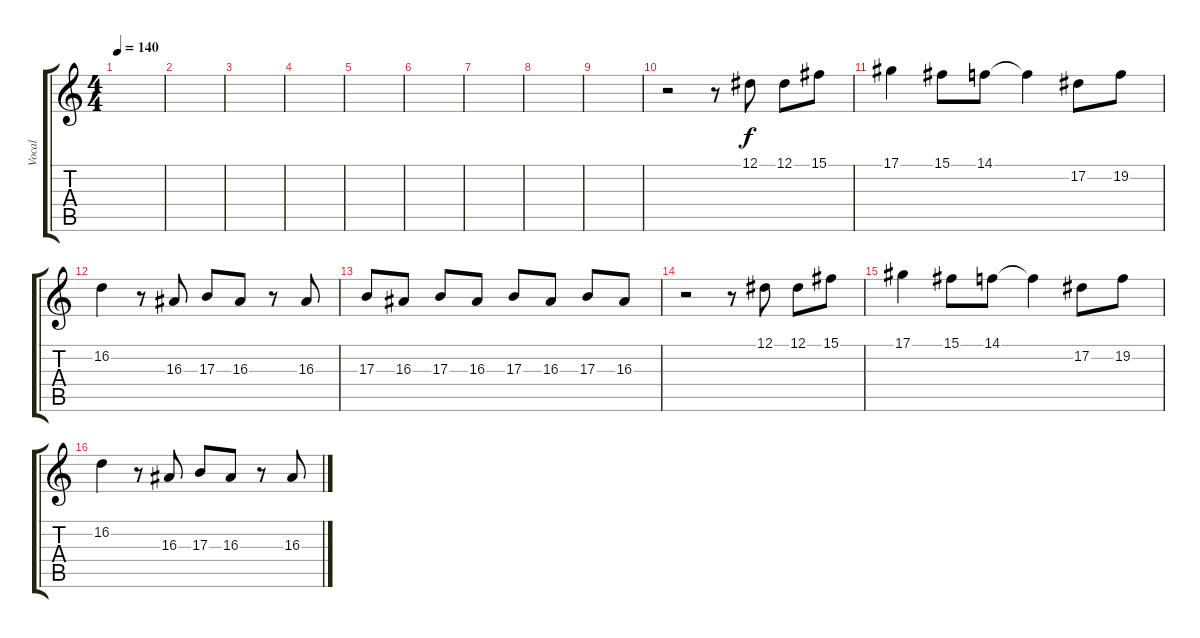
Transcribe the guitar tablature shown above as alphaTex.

\track ("Vocal" "Vocal") {instrument synthvoice}
\staff {score tabs}
\tuning (Eb4 Bb3 Gb3 Db3 Ab2 Eb2) {hide}
\ts (4 4)
\tempo 140
\clef g2
\ks c
|
|
|
|
|
|
|
|
|
r.2 r.8 12.1.8 12.1.8 15.1.8 |
17.1.4 15.1.8 14.1.8 14.1{t}.4 17.2.8 19.2.8 |
16.2.4 r.8 16.3.8 17.3.8 16.3.8 r.8 16.3.8 |
17.3.8 16.3.8 17.3.8 16.3.8 17.3.8 16.3.8 17.3.8 16.3.8 |
r.2 r.8 12.1.8 12.1.8 15.1.8 |
17.1.4 15.1.8 14.1.8 14.1{t}.4 17.2.8 19.2.8 |
16.2.4 r.8 16.3.8 17.3.8 16.3.8 r.8 16.3.8
